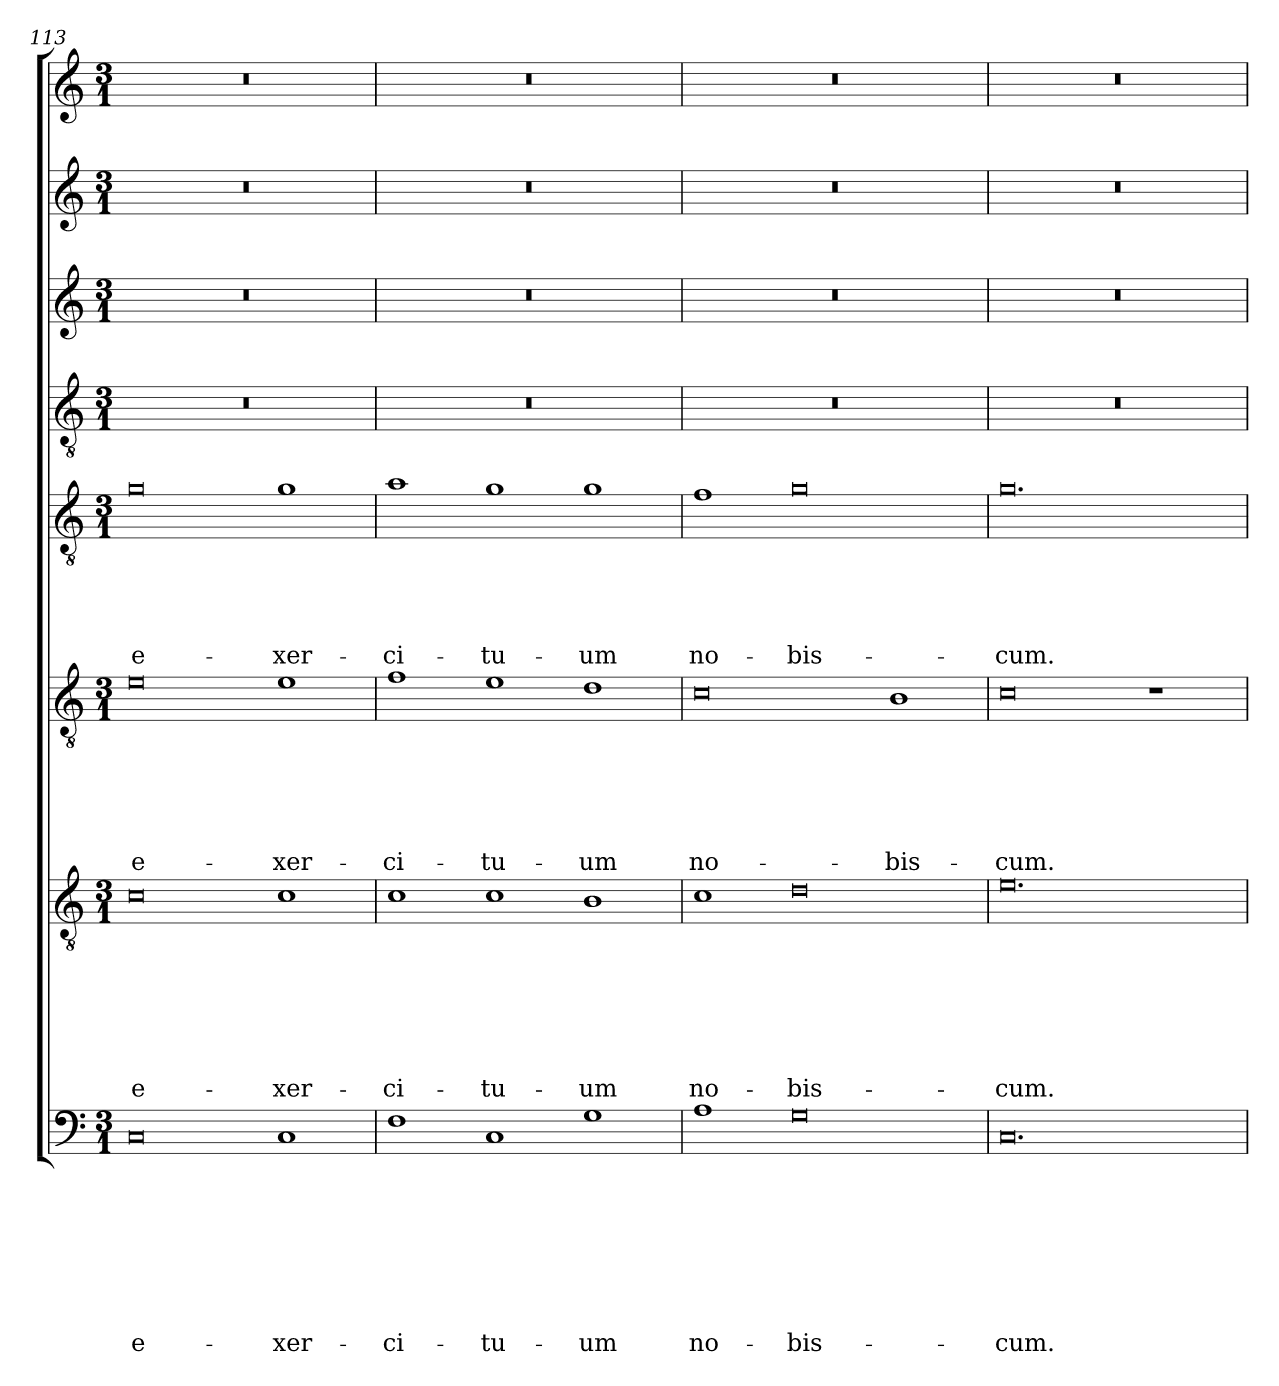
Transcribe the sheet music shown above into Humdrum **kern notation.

**kern	**text	**text	**text	**text	**text	**text	**text	**text	**kern	**text	**text	**text	**text	**text	**text	**text	**kern	**text	**text	**text	**text	**text	**text	**kern	**text	**text	**text	**text	**text	**kern	**kern	**kern	**kern
*part8	*part8	*part8	*part8	*part8	*part8	*part8	*part8	*part8	*part7	*part7	*part7	*part7	*part7	*part7	*part7	*part7	*part6	*part6	*part6	*part6	*part6	*part6	*part6	*part5	*part5	*part5	*part5	*part5	*part5	*part4	*part3	*part2	*part1
*staff8	*staff8	*staff8	*staff8	*staff8	*staff8	*staff8	*staff8	*staff8	*staff7	*staff7	*staff7	*staff7	*staff7	*staff7	*staff7	*staff7	*staff6	*staff6	*staff6	*staff6	*staff6	*staff6	*staff6	*staff5	*staff5	*staff5	*staff5	*staff5	*staff5	*staff4	*staff3	*staff2	*staff1
*clefF4	*	*	*	*	*	*	*	*	*clefGv2	*	*	*	*	*	*	*	*clefGv2	*	*	*	*	*	*	*clefGv2	*	*	*	*	*	*clefGv2	*clefG2	*clefG2	*clefG2
*k[]	*	*	*	*	*	*	*	*	*k[]	*	*	*	*	*	*	*	*k[]	*	*	*	*	*	*	*k[]	*	*	*	*	*	*k[]	*k[]	*k[]	*k[]
*C:	*	*	*	*	*	*	*	*	*C:	*	*	*	*	*	*	*	*C:	*	*	*	*	*	*	*C:	*	*	*	*	*	*C:	*C:	*C:	*C:
*M3/1	*	*	*	*	*	*	*	*	*M3/1	*	*	*	*	*	*	*	*M3/1	*	*	*	*	*	*	*M3/1	*	*	*	*	*	*M3/1	*M3/1	*M3/1	*M3/1
=113	=113	=113	=113	=113	=113	=113	=113	=113	=113	=113	=113	=113	=113	=113	=113	=113	=113	=113	=113	=113	=113	=113	=113	=113	=113	=113	=113	=113	=113	=113	=113	=113	=113
!	!	!	!	!	!	!	!	!LO:LY:b	!	!	!	!	!	!	!	!LO:LY:b	!	!	!	!	!	!	!LO:LY:b	!	!	!	!	!	!LO:LY:b	!	!	!	!
0C	.	.	.	.	.	.	.	e-	0c	.	.	.	.	.	.	e-	0e	.	.	.	.	.	e-	0g	.	.	.	.	e-	0.r	0.r	0.r	0.r
!	!	!	!	!	!	!	!	!LO:LY:b	!	!	!	!	!	!	!	!LO:LY:b	!	!	!	!	!	!	!LO:LY:b	!	!	!	!	!	!LO:LY:b	!	!	!	!
1C	.	.	.	.	.	.	.	-xer-	1c	.	.	.	.	.	.	-xer-	1e	.	.	.	.	.	-xer-	1g	.	.	.	.	-xer-	.	.	.	.
=114	=114	=114	=114	=114	=114	=114	=114	=114	=114	=114	=114	=114	=114	=114	=114	=114	=114	=114	=114	=114	=114	=114	=114	=114	=114	=114	=114	=114	=114	=114	=114	=114	=114
!	!	!	!	!	!	!	!	!LO:LY:b	!	!	!	!	!	!	!	!LO:LY:b	!	!	!	!	!	!	!LO:LY:b	!	!	!	!	!	!LO:LY:b	!	!	!	!
1F	.	.	.	.	.	.	.	-ci-	1c	.	.	.	.	.	.	-ci-	1f	.	.	.	.	.	-ci-	1a	.	.	.	.	-ci-	0.r	0.r	0.r	0.r
!	!	!	!	!	!	!	!	!LO:LY:b	!	!	!	!	!	!	!	!LO:LY:b	!	!	!	!	!	!	!LO:LY:b	!	!	!	!	!	!LO:LY:b	!	!	!	!
1C	.	.	.	.	.	.	.	-tu-	1c	.	.	.	.	.	.	-tu-	1e	.	.	.	.	.	-tu-	1g	.	.	.	.	-tu-	.	.	.	.
!	!	!	!	!	!	!	!	!LO:LY:b	!	!	!	!	!	!	!	!LO:LY:b	!	!	!	!	!	!	!LO:LY:b	!	!	!	!	!	!LO:LY:b	!	!	!	!
1G	.	.	.	.	.	.	.	-um	1B	.	.	.	.	.	.	-um	1d	.	.	.	.	.	-um	1g	.	.	.	.	-um	.	.	.	.
=115	=115	=115	=115	=115	=115	=115	=115	=115	=115	=115	=115	=115	=115	=115	=115	=115	=115	=115	=115	=115	=115	=115	=115	=115	=115	=115	=115	=115	=115	=115	=115	=115	=115
!	!	!	!	!	!	!	!	!LO:LY:b	!	!	!	!	!	!	!	!LO:LY:b	!	!	!	!	!	!	!LO:LY:b	!	!	!	!	!	!LO:LY:b	!	!	!	!
1A	.	.	.	.	.	.	.	no-	1c	.	.	.	.	.	.	no-	0c	.	.	.	.	.	no-	1f	.	.	.	.	no-	0.r	0.r	0.r	0.r
!	!	!	!	!	!	!	!	!LO:LY:b	!	!	!	!	!	!	!	!LO:LY:b	!	!	!	!	!	!	!	!	!	!	!	!	!LO:LY:b	!	!	!	!
0G	.	.	.	.	.	.	.	-bis-	0d	.	.	.	.	.	.	-bis-	.	.	.	.	.	.	.	0g	.	.	.	.	-bis-	.	.	.	.
!	!	!	!	!	!	!	!	!	!	!	!	!	!	!	!	!	!	!	!	!	!	!	!LO:LY:b	!	!	!	!	!	!	!	!	!	!
.	.	.	.	.	.	.	.	.	.	.	.	.	.	.	.	.	1B	.	.	.	.	.	-bis-	.	.	.	.	.	.	.	.	.	.
=116	=116	=116	=116	=116	=116	=116	=116	=116	=116	=116	=116	=116	=116	=116	=116	=116	=116	=116	=116	=116	=116	=116	=116	=116	=116	=116	=116	=116	=116	=116	=116	=116	=116
!	!	!	!	!	!	!	!	!LO:LY:b	!	!	!	!	!	!	!	!LO:LY:b	!	!	!	!	!	!	!LO:LY:b	!	!	!	!	!	!LO:LY:b	!	!	!	!
0.C	.	.	.	.	.	.	.	-cum.	0.e	.	.	.	.	.	.	-cum.	0c	.	.	.	.	.	-cum.	0.g	.	.	.	.	-cum.	0.r	0.r	0.r	0.r
.	.	.	.	.	.	.	.	.	.	.	.	.	.	.	.	.	1r	.	.	.	.	.	.	.	.	.	.	.	.	.	.	.	.
=	=	=	=	=	=	=	=	=	=	=	=	=	=	=	=	=	=	=	=	=	=	=	=	=	=	=	=	=	=	=	=	=	=
*-	*-	*-	*-	*-	*-	*-	*-	*-	*-	*-	*-	*-	*-	*-	*-	*-	*-	*-	*-	*-	*-	*-	*-	*-	*-	*-	*-	*-	*-	*-	*-	*-	*-
